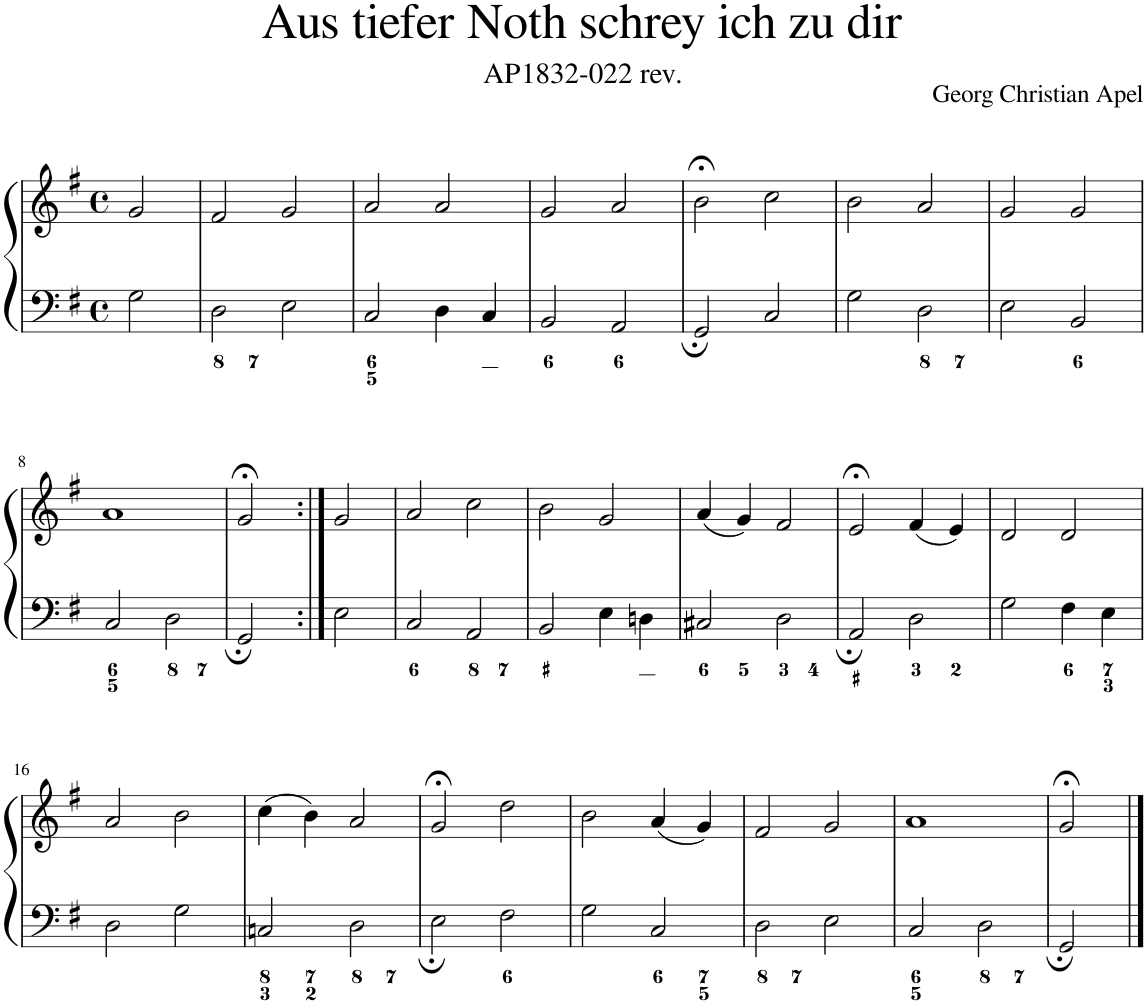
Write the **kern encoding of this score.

**kern	**kern
*part1	*part1
*staff2	*staff1
*I"Piano	*
*I'Pno.	*
*clefF4	*clefG2
*k[f#]	*k[f#]
*M4/4	*M4/4
*met(c)	*met(c)
=1	=1
2G\	2g/
=2	=2
2D\	2f#/
2E\	2g/
=3	=3
2C/	2a/
4D\	2a/
4C/	.
=4	=4
2BB/	2g/
2AA/	2a/
=5	=5
2GG/	2b;<\
2C/	2cc\
=6	=6
2G\	2b\
2D\	2a/
=7	=7
2E\	2g/
2BB/	2g/
!!LO:LB:g=z
=8	=8
2C/	1a
2D\	.
=9	=9
2GG/	2g;</
=10:|!	=10:|!
2E\	2g/
=11	=11
2C/	2a/
2AA/	2cc\
=12	=12
2BB/	2b\
4E\	2g/
4Dn\	.
=13	=13
2C#X/	(4a/
.	4g/)
2D\	2f#/
=14	=14
2AA/	2e;</
2D\	(4f#/
.	4e/)
=15	=15
2G\	2d/
4F#\	2d/
4E\	.
!!LO:LB:g=z
=16	=16
2D\	2a/
2G\	2b\
=17	=17
2Cn/	(4cc\
.	4b\)
2D\	2a/
=18	=18
2E\	2g;</
2F#\	2dd\
=19	=19
2G\	2b\
2C/	(4a/
.	4g/)
=20	=20
2D\	2f#/
2E\	2g/
=21	=21
2C/	1a
2D\	.
=22	=22
2GG/	2g;</
==	==
*-	*-
